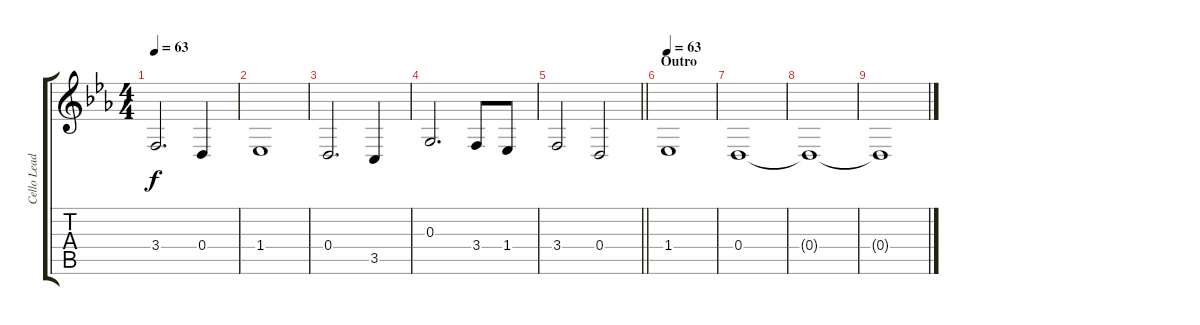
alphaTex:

\track ("Cello Lead 1" "Cello Lead") {instrument cello}
\staff {score tabs}
\tuning (E4 B3 G3 D3 A2 E2) {hide}
\ts (4 4)
\tempo 63
\clef g2
\ks eb
3.4.2{d dy f} 0.4.4 |
1.4.1 |
0.4.2{d} 3.5.4 |
0.3.2{d} 3.4.8 1.4.8 |
\barLineRight lightlight
3.4.2 0.4.2 |
\section ("" "Outro")
\tempo 63
1.4.1 |
0.4.1 |
0.4{t}.1{volume 4} |
0.4{t}.1
